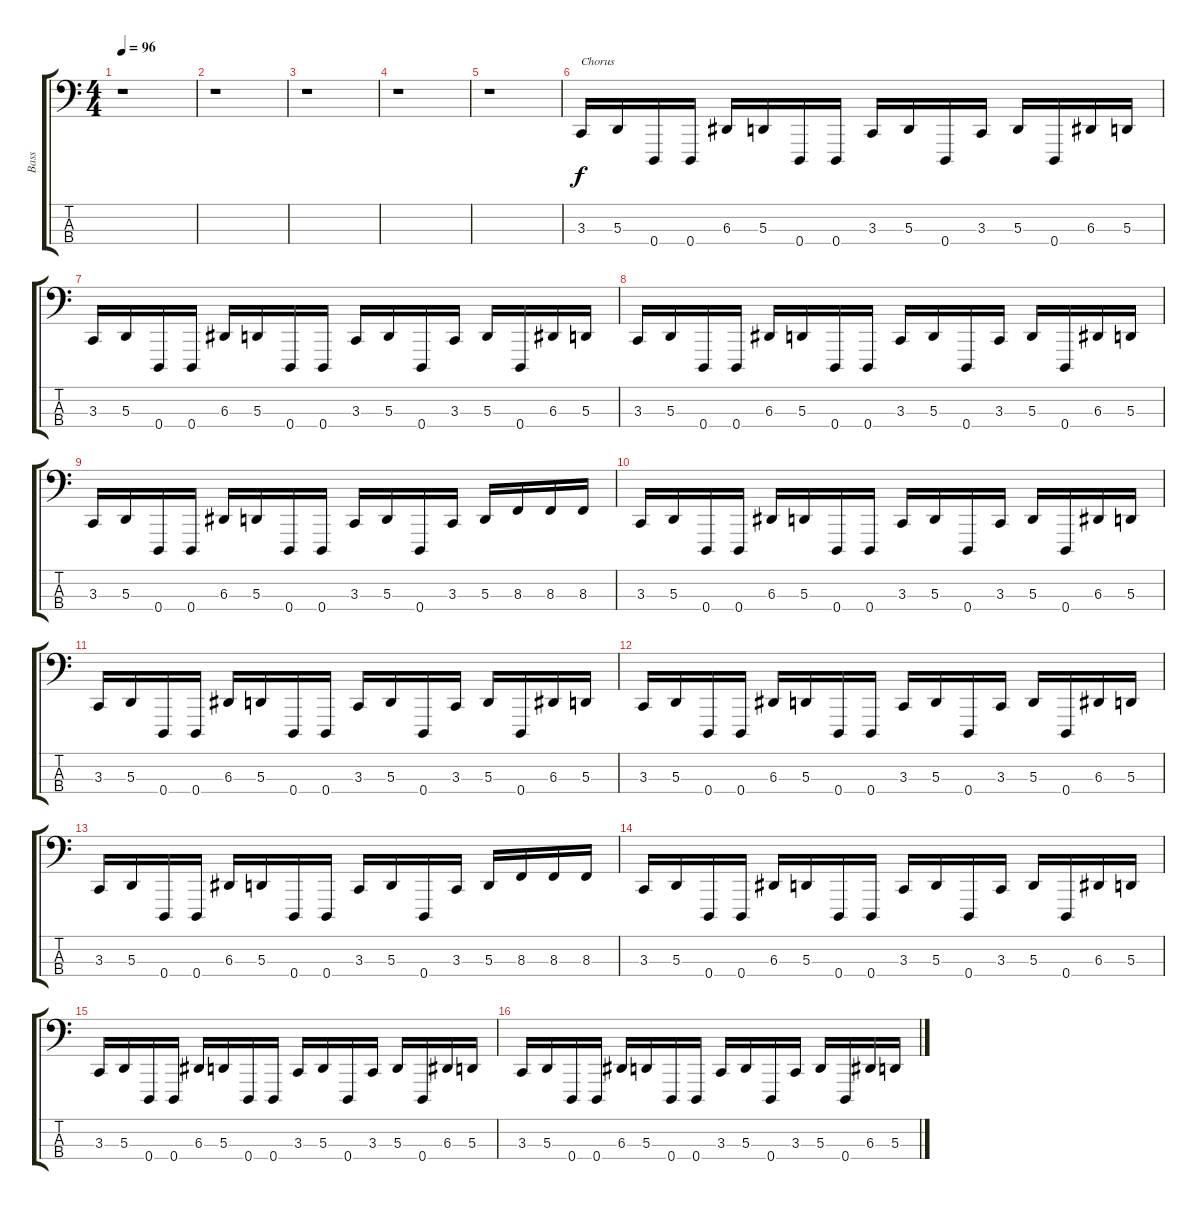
\track ("Bass" "Bass") {instrument lead8bassandlead}
\staff {score tabs}
\tuning (G2 D2 A1 D1) {hide}
\ts (4 4)
\tempo 96
\clef f4
\ks c
r.1{dy f} |
r.1 |
r.1 |
r.1 |
r.1 |
3.3.16{txt "Chorus"} 5.3.16 0.4.16 0.4.16 6.3.16 5.3.16 0.4.16 0.4.16 3.3.16 5.3.16 0.4.16 3.3.16 5.3.16 0.4.16 6.3.16 5.3.16 |
3.3.16 5.3.16 0.4.16 0.4.16 6.3.16 5.3.16 0.4.16 0.4.16 3.3.16 5.3.16 0.4.16 3.3.16 5.3.16 0.4.16 6.3.16 5.3.16 |
3.3.16 5.3.16 0.4.16 0.4.16 6.3.16 5.3.16 0.4.16 0.4.16 3.3.16 5.3.16 0.4.16 3.3.16 5.3.16 0.4.16 6.3.16 5.3.16 |
3.3.16 5.3.16 0.4.16 0.4.16 6.3.16 5.3.16 0.4.16 0.4.16 3.3.16 5.3.16 0.4.16 3.3.16 5.3.16 8.3.16 8.3.16 8.3.16 |
3.3.16 5.3.16 0.4.16 0.4.16 6.3.16 5.3.16 0.4.16 0.4.16 3.3.16 5.3.16 0.4.16 3.3.16 5.3.16 0.4.16 6.3.16 5.3.16 |
3.3.16 5.3.16 0.4.16 0.4.16 6.3.16 5.3.16 0.4.16 0.4.16 3.3.16 5.3.16 0.4.16 3.3.16 5.3.16 0.4.16 6.3.16 5.3.16 |
3.3.16 5.3.16 0.4.16 0.4.16 6.3.16 5.3.16 0.4.16 0.4.16 3.3.16 5.3.16 0.4.16 3.3.16 5.3.16 0.4.16 6.3.16 5.3.16 |
3.3.16 5.3.16 0.4.16 0.4.16 6.3.16 5.3.16 0.4.16 0.4.16 3.3.16 5.3.16 0.4.16 3.3.16 5.3.16 8.3.16 8.3.16 8.3.16 |
3.3.16 5.3.16 0.4.16 0.4.16 6.3.16 5.3.16 0.4.16 0.4.16 3.3.16 5.3.16 0.4.16 3.3.16 5.3.16 0.4.16 6.3.16 5.3.16 |
3.3.16 5.3.16 0.4.16 0.4.16 6.3.16 5.3.16 0.4.16 0.4.16 3.3.16 5.3.16 0.4.16 3.3.16 5.3.16 0.4.16 6.3.16 5.3.16 |
3.3.16 5.3.16 0.4.16 0.4.16 6.3.16 5.3.16 0.4.16 0.4.16 3.3.16 5.3.16 0.4.16 3.3.16 5.3.16 0.4.16 6.3.16 5.3.16
